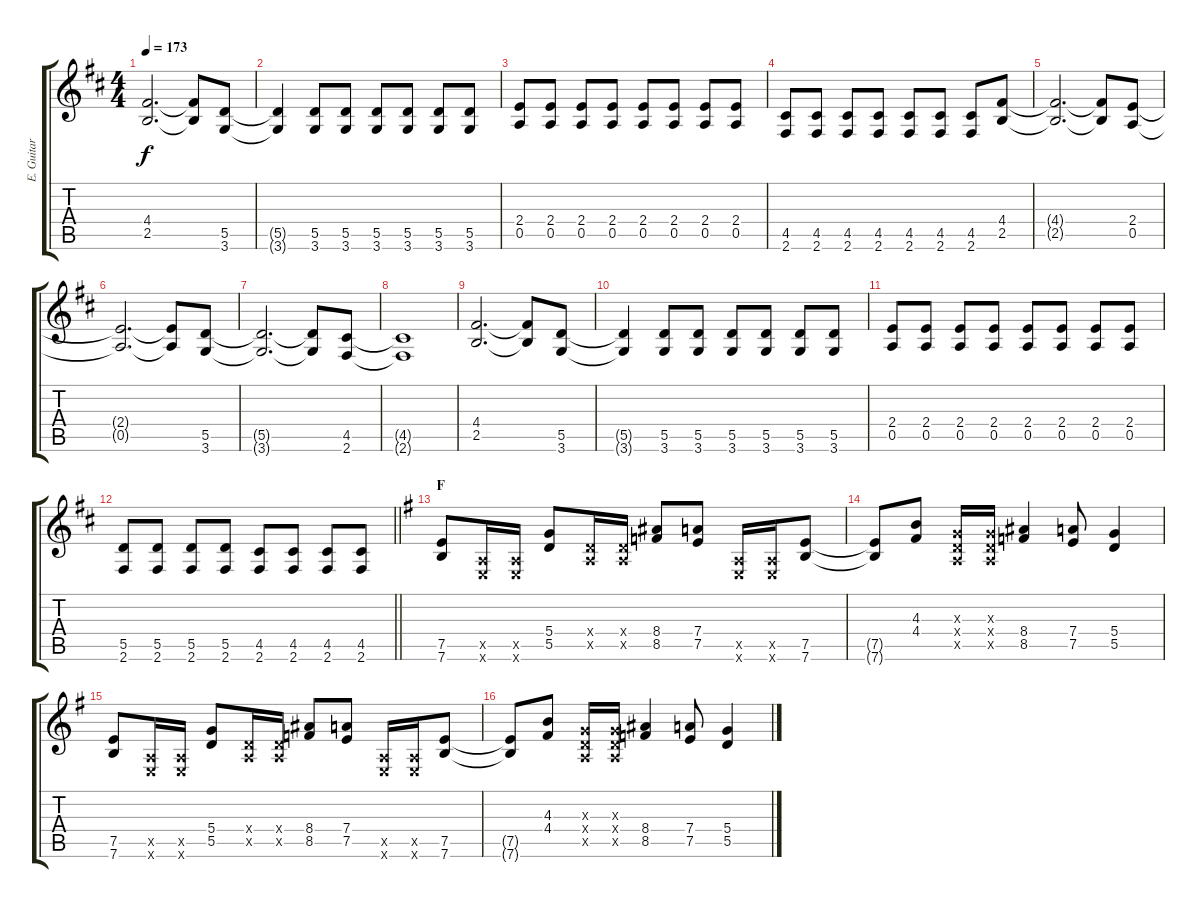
\track ("E. Guitar I" "E. Guitar ") {instrument overdrivenguitar}
\staff {score tabs}
\tuning (E4 B3 G3 D3 A2 E2) {hide}
\ts (4 4)
\tempo 173
\clef g2
\ks d
(4.4 2.5).2{d dy f} (4.4{t} 2.5{t}).8 (5.5 3.6).8 |
(5.5{t} 3.6{t}).4 (5.5 3.6).8 (5.5 3.6).8 (5.5 3.6).8 (5.5 3.6).8 (5.5 3.6).8 (5.5 3.6).8 |
(2.4 0.5).8 (2.4 0.5).8 (2.4 0.5).8 (2.4 0.5).8 (2.4 0.5).8 (2.4 0.5).8 (2.4 0.5).8 (2.4 0.5).8 |
(4.5 2.6).8 (4.5 2.6).8 (4.5 2.6).8 (4.5 2.6).8 (4.5 2.6).8 (4.5 2.6).8 (4.5 2.6).8 (4.4 2.5).8 |
(4.4{t} 2.5{t}).2{d} (4.4{t} 2.5{t}).8 (2.4 0.5).8 |
(2.4{t} 0.5{t}).2{d} (2.4{t} 0.5{t}).8 (5.5 3.6).8 |
(5.5{t} 3.6{t}).2{d} (5.5{t} 3.6{t}).8 (4.5 2.6).8 |
(4.5{t} 2.6{t}).1 |
(4.4 2.5).2{d} (4.4{t} 2.5{t}).8 (5.5 3.6).8 |
(5.5{t} 3.6{t}).4 (5.5 3.6).8 (5.5 3.6).8 (5.5 3.6).8 (5.5 3.6).8 (5.5 3.6).8 (5.5 3.6).8 |
(2.4 0.5).8 (2.4 0.5).8 (2.4 0.5).8 (2.4 0.5).8 (2.4 0.5).8 (2.4 0.5).8 (2.4 0.5).8 (2.4 0.5).8 |
\barLineRight lightlight
(5.5 2.6).8 (5.5 2.6).8 (5.5 2.6).8 (5.5 2.6).8 (4.5 2.6).8 (4.5 2.6).8 (4.5 2.6).8 (4.5 2.6).8 |
\section ("" "F")
\ks g
(7.5 7.6).8 (0.5{x} 0.6{x}).16 (0.5{x} 0.6{x}).16 (5.4 5.5).8 (0.4{x} 0.5{x}).16 (0.4{x} 0.5{x}).16 (8.4 8.5).8 (7.4 7.5).8 (0.5{x} 0.6{x}).16 (0.5{x} 0.6{x}).16 (7.5 7.6).8 |
(7.5{t} 7.6{t}).8 (4.3 4.4).8 (0.3{x} 0.4{x} 0.5{x}).16 (0.3{x} 0.4{x} 0.5{x}).16 (8.4 8.5).4 (7.4 7.5).8 (5.4 5.5).4 |
(7.5 7.6).8 (0.5{x} 0.6{x}).16 (0.5{x} 0.6{x}).16 (5.4 5.5).8 (0.4{x} 0.5{x}).16 (0.4{x} 0.5{x}).16 (8.4 8.5).8 (7.4 7.5).8 (0.5{x} 0.6{x}).16 (0.5{x} 0.6{x}).16 (7.5 7.6).8 |
(7.5{t} 7.6{t}).8 (4.3 4.4).8 (0.3{x} 0.4{x} 0.5{x}).16 (0.3{x} 0.4{x} 0.5{x}).16 (8.4 8.5).4 (7.4 7.5).8 (5.4 5.5).4
